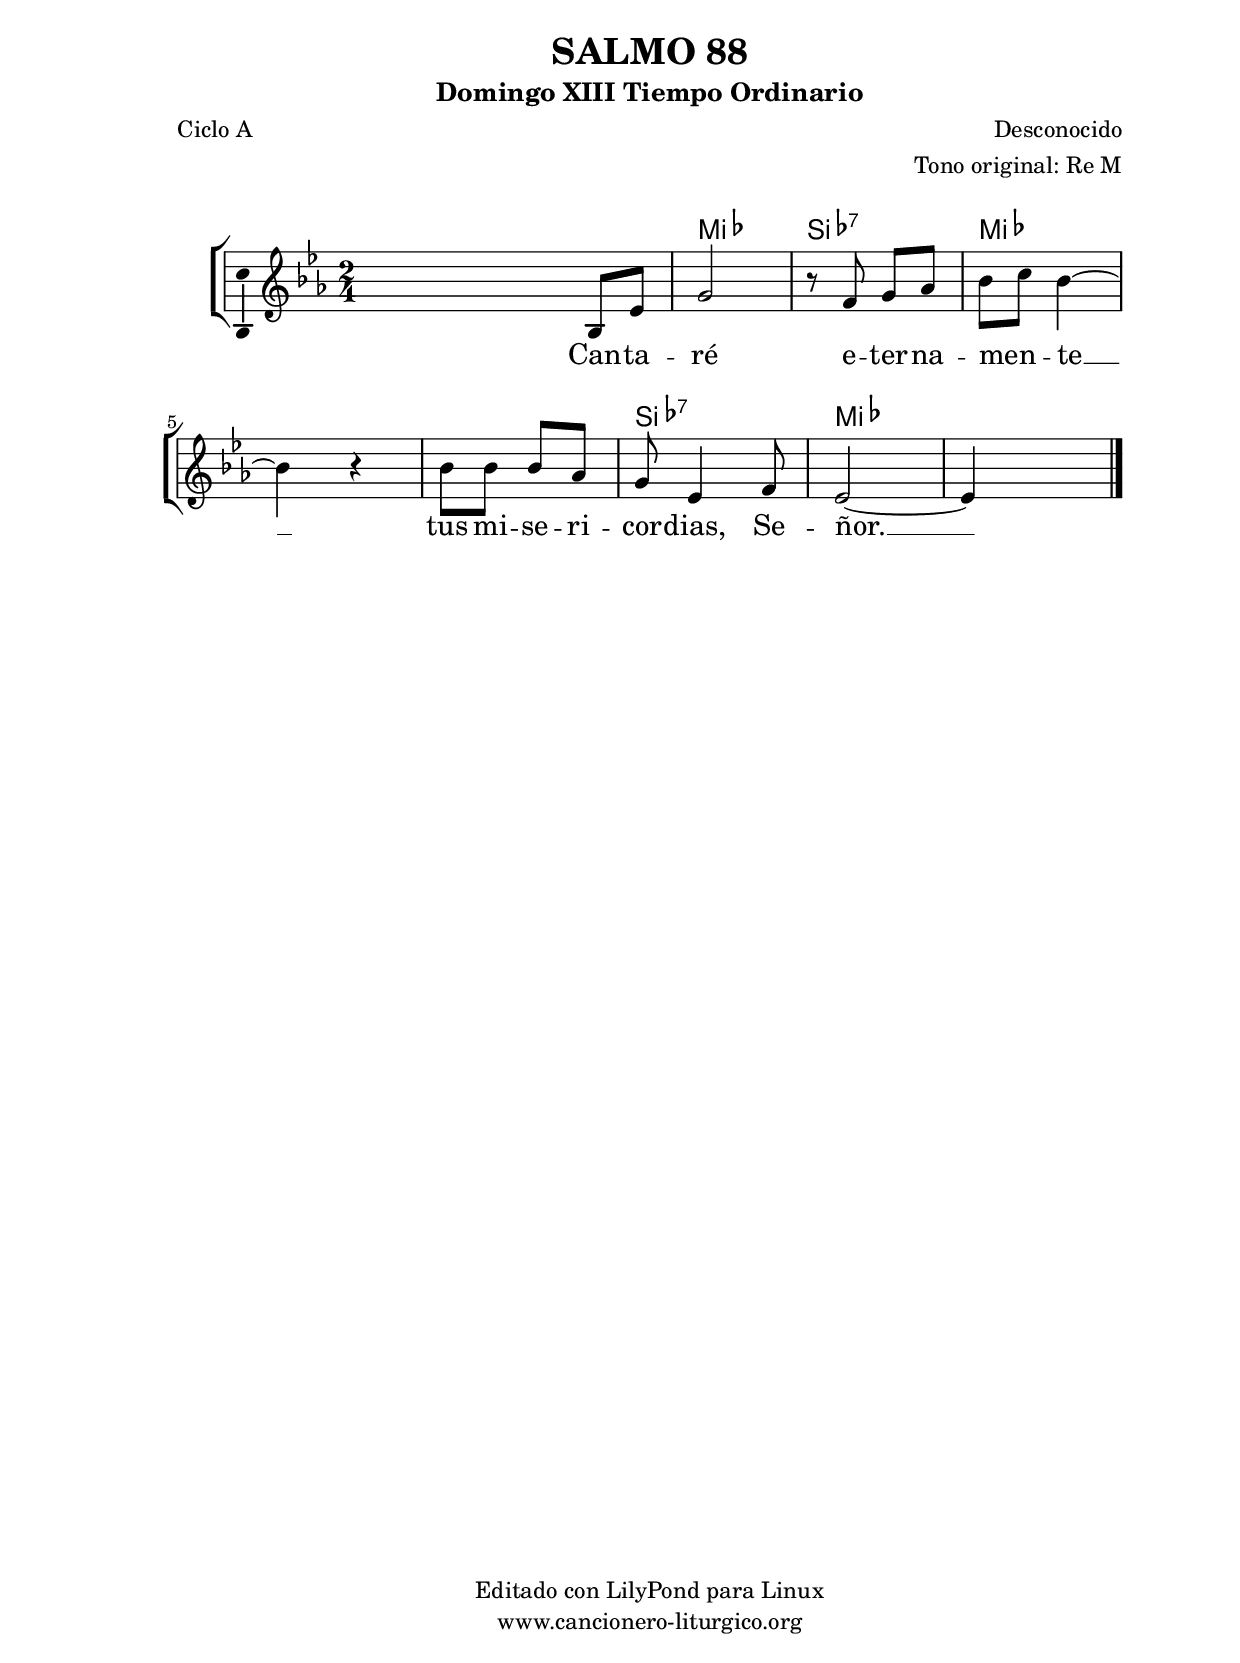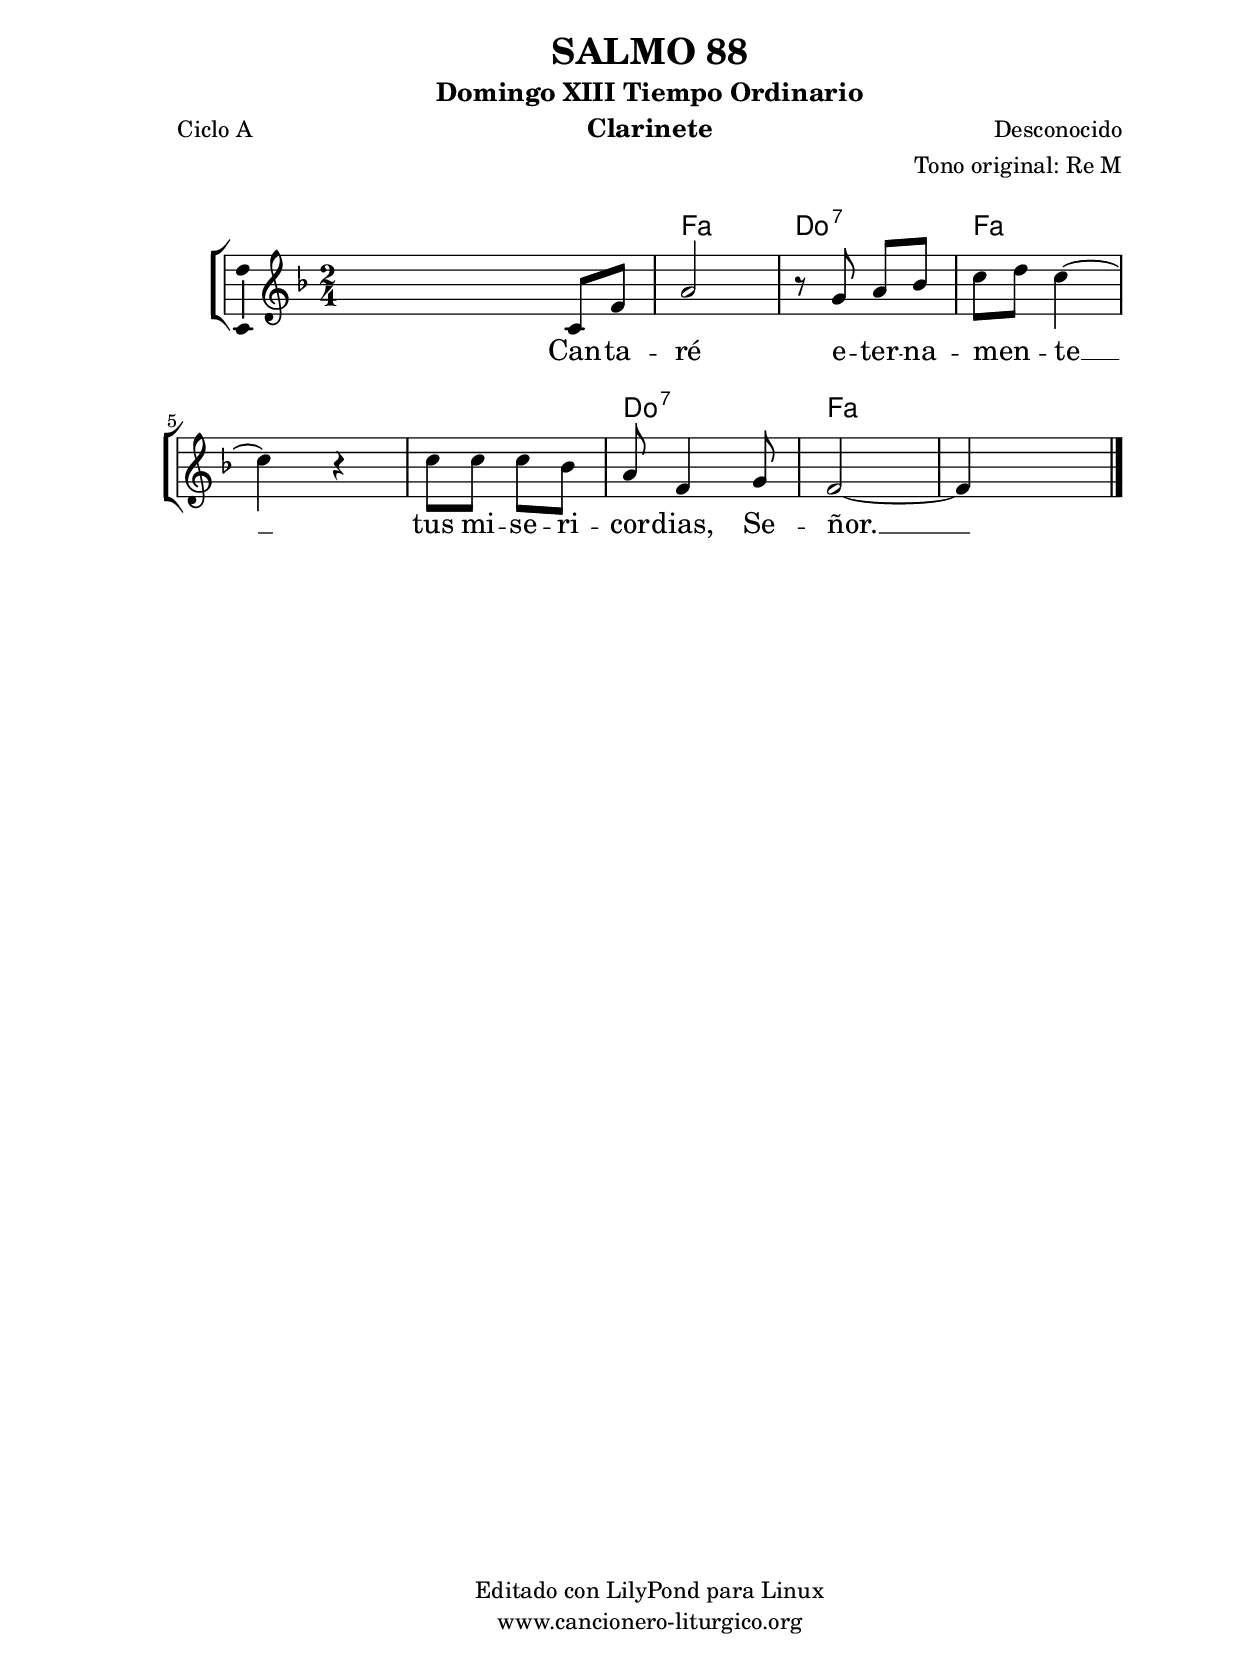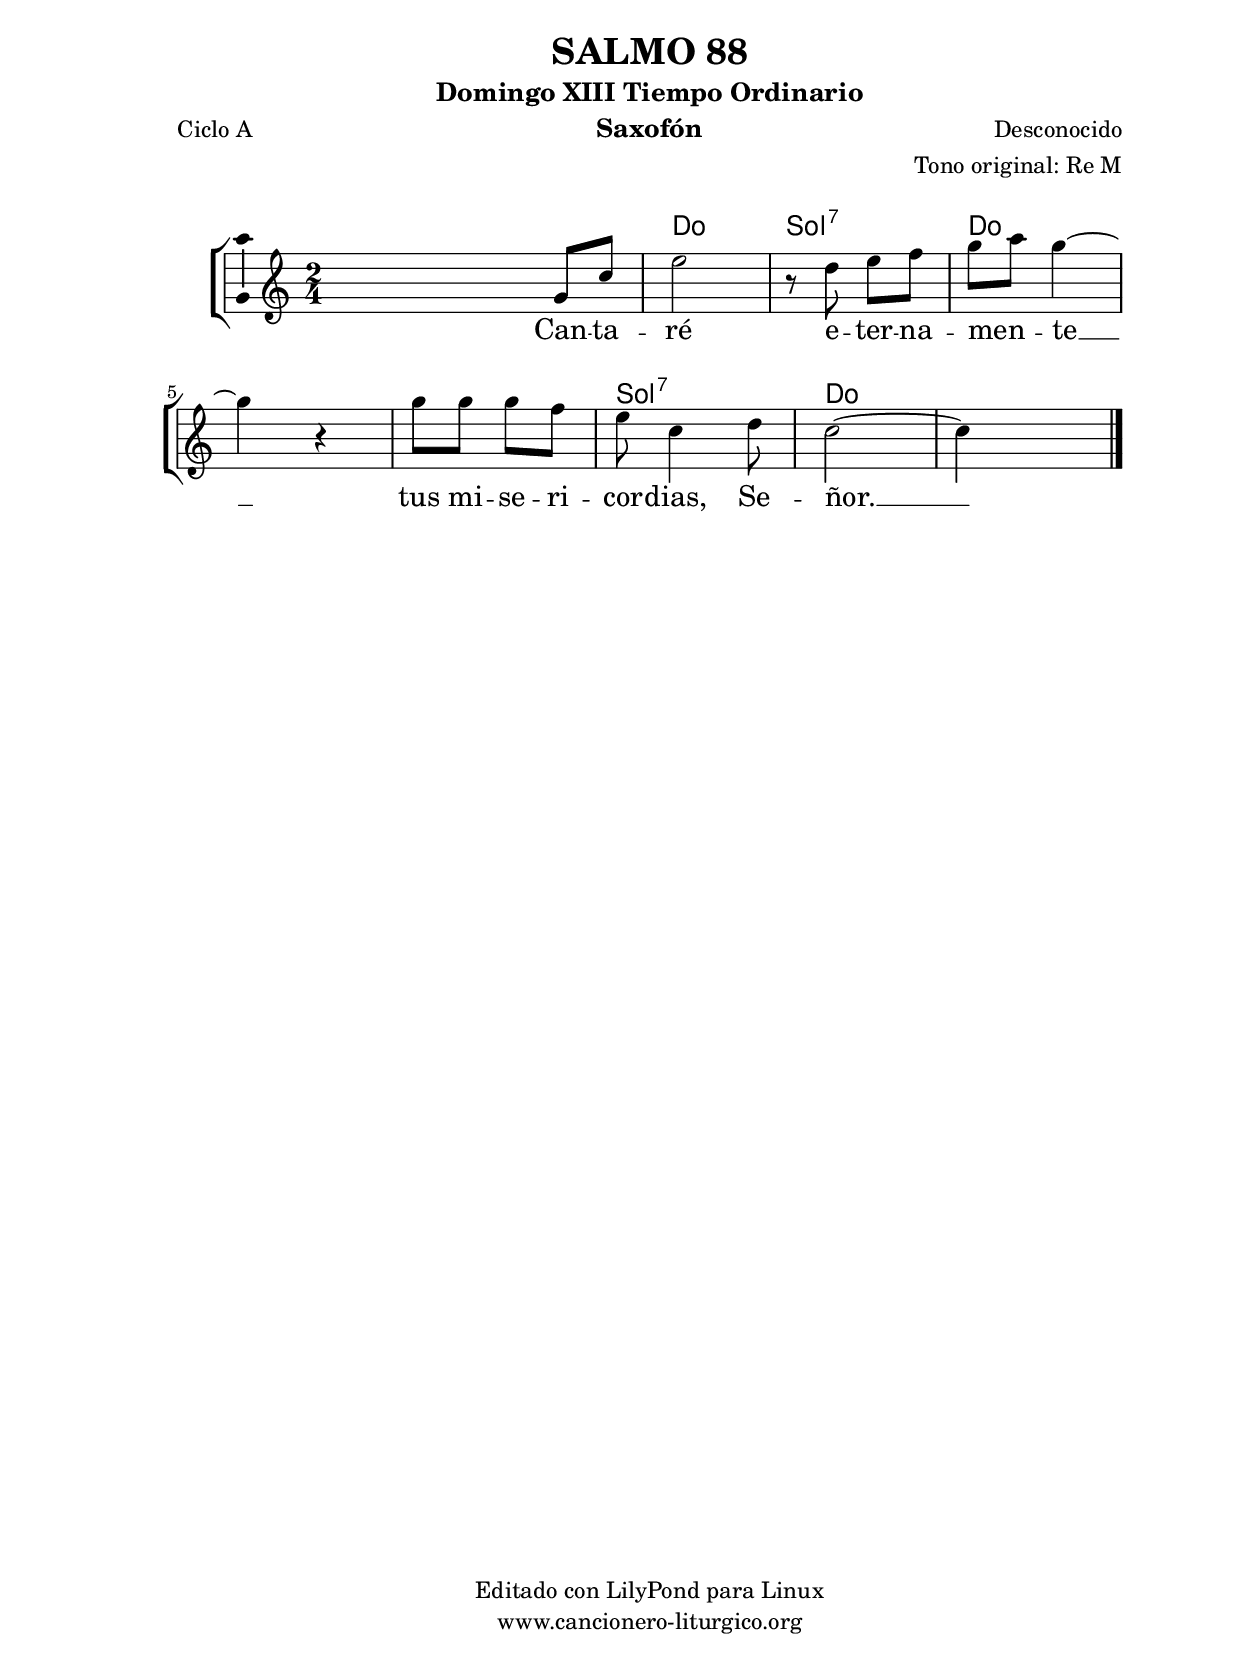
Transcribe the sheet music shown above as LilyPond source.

%
%para convertir .midi en .wav:
%timidity filename.midi -Ow -o finename.wav
%
%
%Para convertir de .wav a .mp3:
%lame -h -m j filename.wav
%
%
%para escuchar el midi:
%timidity nombrefichero.midi
%


%versión de lilypond para la que se ha escrito esta partitura:
\version "2.16.0"

	%Tamaño papel
	#(set-default-paper-size "a4")
	%Tamaño partitura
	#(set-global-staff-size 20)
	%No responde al pulsar sobre una nota
	#(ly:set-option 'point-and-click #f)

%parámetros del encabezamiento:
\header {
	title = "SALMO 88"
	subtitle = "Domingo XIII Tiempo Ordinario"
	composer = "Desconocido"
	poet = "Ciclo A"
	meter = ""
	arranger = "Tono original: Re M"
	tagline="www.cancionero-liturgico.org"
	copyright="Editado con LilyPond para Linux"
	}

%parámetros asociados al papel:
\paper  {
	oddHeaderMarkup = \markup {\fill-line { \on-the-fly #not-first-page \fromproperty #'header:title \on-the-fly #not-first-page \fromproperty #'header:composer }}
	evenHeaderMarkup = \markup {\fill-line { \fromproperty #'header:composer \fromproperty #'header:title }}
	#(set-paper-size "a4")
	print-page-number = ##f
	first-page-number = 1
	print-first-page-number = ##f
%	head-separation = 3.0 \cm
	top-margin = 2.0 \cm
	bottom-margin = 0.5\cm
%%%	bottom-margin = -1.0\cm
	left-margin = 3.0 \cm
	line-width = 16.0 \cm 
	indent = 8\mm
	interscoreline = 2.\mm
	between-system-space = 15\mm
%	para que las partituras no llenen la hoja:
	ragged-bottom = ##t
%	idem para la última hoja:
	ragged-last-bottom = ##f
%	para que las partituras llenen el ancho del papel:
	ragged-last = ##f
	after-title-space = 2.5 \cm
%page-count=1
system-count=2

	%Flexible Vertical Spacing
%	markup-markup-spacing =
%	#'((basic-distance . 15) (minimum-distance . 15) (padding . 3))
	markup-system-spacing =
	#'((basic-distance . 15) (minimum-distance . 15) (padding . 3))
	system-system-spacing =
	#'((basic-distance . 15) (minimum-distance . 15) (padding . 3))
	score-system-spacing =
	#'((basic-distance . 15) (minimum-distance . 15) (padding . 5))
%	top-system-spacing = % header
%	#'((basic-distance . 8) (minimum-distance . 0) (padding . 3))
%	top-markup-spacing =
%	#'((basic-distance . 20) (minimum-distance . 20) (padding . 3))
	last-bottom-spacing = % footer
	#'((basic-distance . 5) (minimum-distance . 5) (padding . 3))
%	score-markup-spacing =
%	#'((basic-distance . 16) (minimum-distance . 13) (padding . 3))

	}


%parámetros que afectan a toda la partitura:
global =  {
	%clave de sol (G):
	\clef G
	%armadura:
	\transpose d ees
	\key d \major
	\tempo 4=100
	\set Score.tempoHideNote = ##t
	}


acordes = {
	\italianChords
	\chordmode {
	\transpose d ees
{

s2 d2 a:7 d s d a:7 d s

	}
	}
}

melodia = 
	\transpose d ees
{
	\relative c'{

\time 2/4

s4 a8 d
fis2
r8 e8 fis g
a8 b a4~
a4 r4
a8 a a g
fis8 d4 e8
d2~
d4 s4

	\bar "|."
	}
	}


texto = \lyricmode {
Can -- ta -- ré e -- ter -- na -- men -- _ te __ tus mi -- se -- ri -- cor -- dias, Se -- ñor. __
	}


acordesStaff = \context ChordNames = acordesStaff <<
	\set chordChanges = ##t
	\acordes
	>>


vozStaff = \context Voice = vozStaff
\with {\consists "Ambitus_engraver"}
<<
%	\set Staff.instrumentName = ""
%	\set Staff.shortInstrumentName = ""
%	\set Staff.midiInstrument = #"clarinet"
%	\set Staff.midiInstrument = #"cello"
%	\set Staff.midiInstrument = #"flute"
	\set Staff.midiInstrument = #"electric guitar (jazz)"
%	\set Staff.midiInstrument = #"english horn"
%	\set Staff.midiInstrument = #"violin"
%	\set Staff.midiInstrument = #"glockenspiel"
	\set Staff.midiMinimumVolume = #0.7
	\set Staff.midiMaximumVolume = #0.9
	\global
	\melodia
	>>


textoStaff = \context Lyrics = textoStaff <<
	\lyricsto vozStaff \texto
	>>

\book {
	\score {
		\context ChoirStaff {
			\override StaffGroup.SystemStartBracket #'collapse-height = #1
			\override Score.SystemStartBar #'collapse-height = #1
			<<
			\acordesStaff
			\vozStaff
			\textoStaff
			>>
			}
		\layout {
	    		\context {
				\Lyrics
				\override LyricText #'font-size = #2
				}
	   		 \context {
				\Score
				%fontSize = #3
				\override StaffSymbol #'staff-space = #(magstep +3)
				%\override Beam #'thickness = #0.55
				%\override SpacingSpanner #'spacing-increment = #1.0
				%\override Slur #'height-limit = #1.5
				}
			}
		}
	\score {
		\unfoldRepeats
		\context ChoirStaff {
			<<
			\acordesStaff
			\vozStaff
			>>
			}
		\midi {
	  		\context {
	  			\Score
				tempoWholesPerMinute = #(ly:make-moment 70 4)
				}
			}
		}
	}

%Partitura para clarinete
#(define output-suffix "C")
\book {
	\header{
		instrument = "Clarinete"
		}
	\score {
		\context ChoirStaff {
			\override StaffGroup.SystemStartBracket #'collapse-height = #1
			\override Score.SystemStartBar #'collapse-height = #1
\transpose c d
			<<
			\acordesStaff
			\vozStaff
			\textoStaff
			>>
			}
		\layout {
	    		\context {
				\Lyrics
				\override LyricText #'font-size = #2
				}
	   		 \context {
				\Score
				%fontSize = #3
				\override StaffSymbol #'staff-space = #(magstep +3)
				%\override Beam #'thickness = #0.55
				%\override SpacingSpanner #'spacing-increment = #1.0
				%\override Slur #'height-limit = #1.5
				}
			}
		}
	}

%Partitura para saxofón
#(define output-suffix "S")
\book {
	\header{
		instrument = "Saxofón"
		}
	\score {
		\context ChoirStaff {
			\override StaffGroup.SystemStartBracket #'collapse-height = #1
			\override Score.SystemStartBar #'collapse-height = #1
\transpose c a
			<<
			\acordesStaff
			\vozStaff
			\textoStaff
			>>
			}
		\layout {
	    		\context {
				\Lyrics
				\override LyricText #'font-size = #2
				}
	   		 \context {
				\Score
				%fontSize = #3
				\override StaffSymbol #'staff-space = #(magstep +3)
				%\override Beam #'thickness = #0.55
				%\override SpacingSpanner #'spacing-increment = #1.0
				%\override Slur #'height-limit = #1.5
				}
			}
		}
	}

